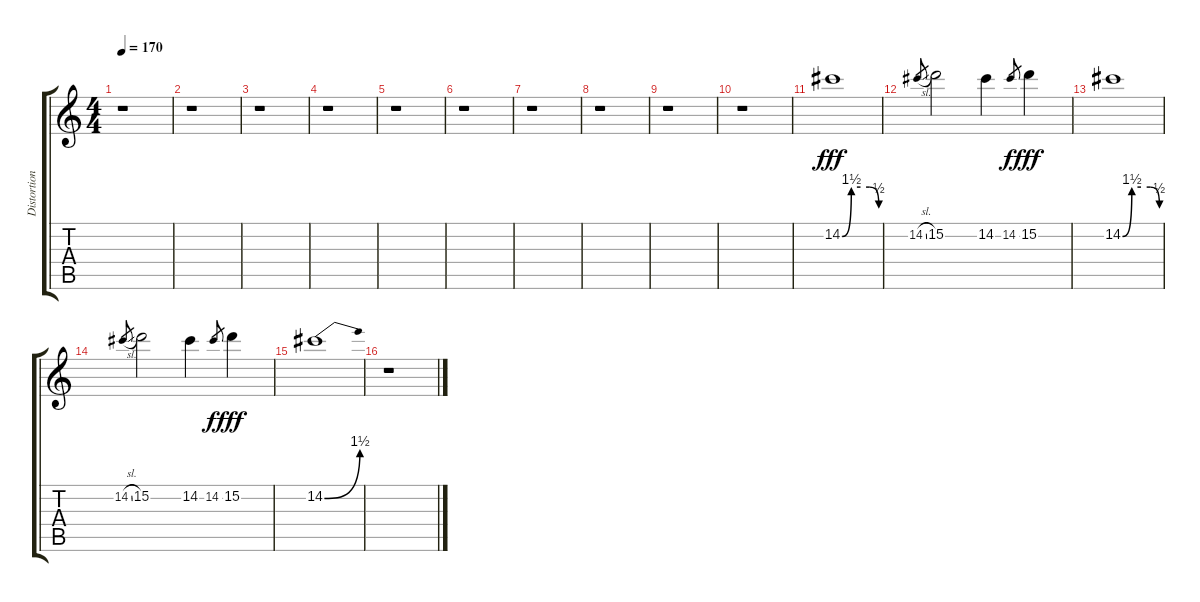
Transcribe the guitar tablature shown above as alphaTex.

\track ("Distortion Guitar 2" "Distortion") {instrument distortionguitar}
\staff {score tabs}
\tuning (E4 B3 G3 D3 A2 E2) {hide}
\ts (4 4)
\tempo 170
\clef g2
\ks c
r.1{dy fff} |
r.1 |
r.1 |
r.1 |
r.1 |
r.1 |
r.1 |
r.1 |
r.1 |
r.1 |
14.2{be (custom 0 0 15 6 30 6 45 6 60 2)}.1 |
14.2{sl}.8{gr} 15.2.2 14.2.4 14.2.8{gr dy f} 15.2.4{dy fff} |
14.2{be (custom 0 0 15 6 30 6 45 6 60 2)}.1 |
14.2{sl}.8{gr} 15.2.2 14.2.4 14.2.8{gr dy f} 15.2.4{dy fff} |
14.2{be (bend 0 0 60 6)}.1 |
r.1
